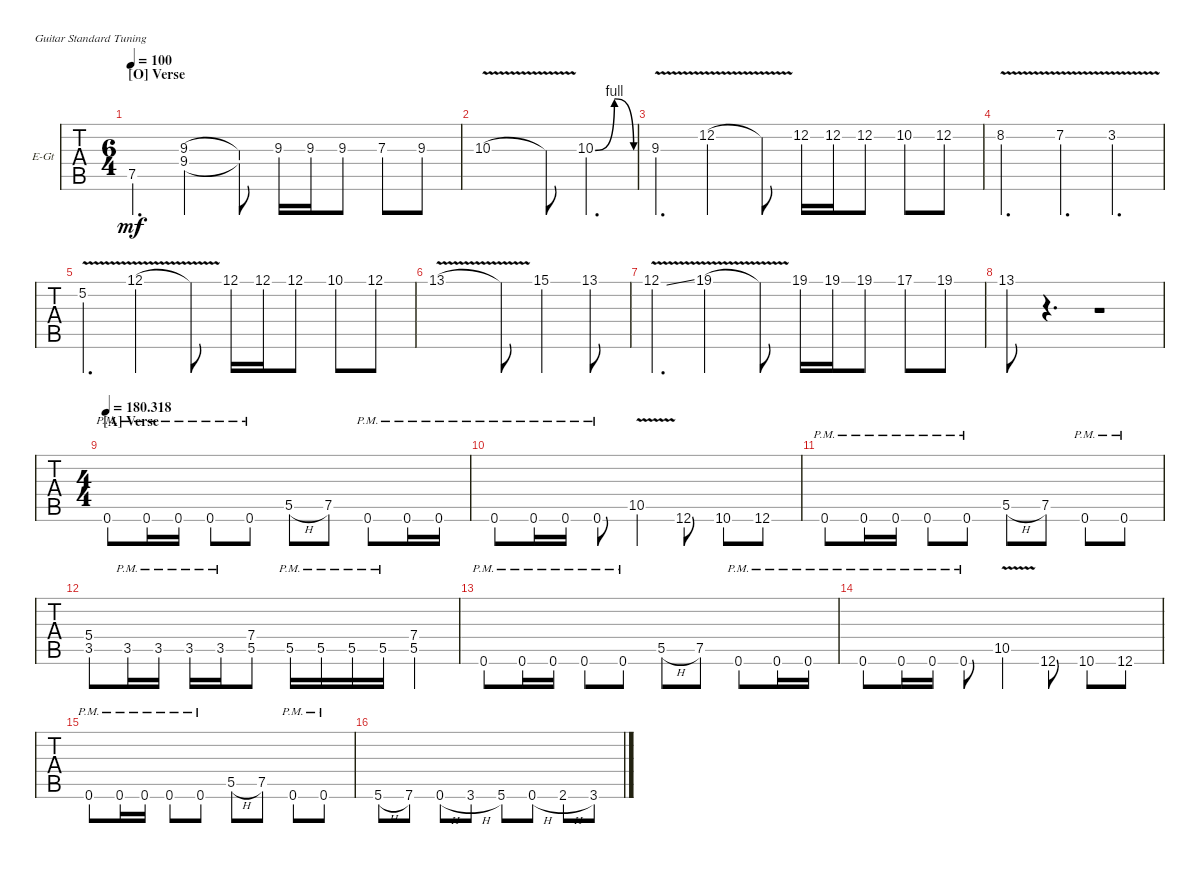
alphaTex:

\defaultSystemsLayout 4
\bracketExtendMode groupsimilarinstruments
\multiBarRest
\firstSystemTrackNameOrientation horizontal
\otherSystemsTrackNameOrientation horizontal
\track ("Matthew" "E-Gt") {instrument distortionguitar}
\staff {tabs}
\tuning (E4 B3 G3 D3 A2 E2)
\ts (6 4)
\section ("O" "Verse")
\tempo 100
\clef g2
\ks c
7.5.4{d dy mf} (9.4 9.3).2 (9.4{t} 9.3{t}).8 9.3.16 9.3.16 9.3.8 7.3.8 9.3.8 |
10.3{v}.1 10.3{v t}.8 10.3{be (bendrelease 0 0 21 4 39.6 4 50.4 0)}.4{d} |
9.3{v}.4{d} 12.2{v}.2 12.2{v t}.8 12.2.16 12.2.16 12.2.8 10.2.8 12.2.8 |
8.2{v}.2{d} 7.2{v}.4{d} 3.2{v}.4{d} |
5.2{v}.4{d} 12.1{v}.2 12.1{v t}.8 12.1.16 12.1.16 12.1.8 10.1.8 12.1.8 |
13.1{v}.1 13.1{v t}.8 15.1.4 13.1.8 |
12.1{v ss}.4{d} 19.1{v}.2 19.1{v t}.8 19.1.16 19.1.16 19.1.8 17.1.8 19.1.8 |
13.1.8 r.4{d} r.1 |
\ts (4 4)
\section ("A" "Verse")
\tempo
180.318 0.6{pm}.8 0.6{pm}.16 0.6{pm}.16 0.6{pm}.8 0.6{pm}.8 5.5{h}.8 7.5.8 0.6{pm}.8 0.6{pm}.16 0.6{pm}.16 |
0.6{pm}.8 0.6{pm}.16 0.6{pm}.16 0.6{pm}.8 10.5{v}.4 12.6.8 10.6.8 12.6.8 |
0.6{pm}.8 0.6{pm}.16 0.6{pm}.16 0.6{pm}.8 0.6{pm}.8 5.5{h}.8 7.5.8 0.6{pm}.8 0.6{pm}.8 |
(3.5 5.4).8 3.5{pm}.16 3.5{pm}.16 3.5{pm}.16 3.5{pm}.16 (5.5 7.4).8 5.5{pm}.16 5.5{pm}.16 5.5{pm}.16 5.5{pm}.16 (5.5 7.4).4 |
0.6{pm}.8 0.6{pm}.16 0.6{pm}.16 0.6{pm}.8 0.6{pm}.8 5.5{h}.8 7.5.8 0.6{pm}.8 0.6{pm}.16 0.6{pm}.16 |
0.6{pm}.8 0.6{pm}.16 0.6{pm}.16 0.6{pm}.8 10.5{v}.4 12.6.8 10.6.8 12.6.8 |
0.6{pm}.8 0.6{pm}.16 0.6{pm}.16 0.6{pm}.8 0.6{pm}.8 5.5{h}.8 7.5.8 0.6{pm}.8 0.6{pm}.8 |
5.6{h}.8 7.6.8 0.6{h}.8 3.6{h}.8 5.6.8 0.6{h}.8 2.6{h}.8 3.6.8
